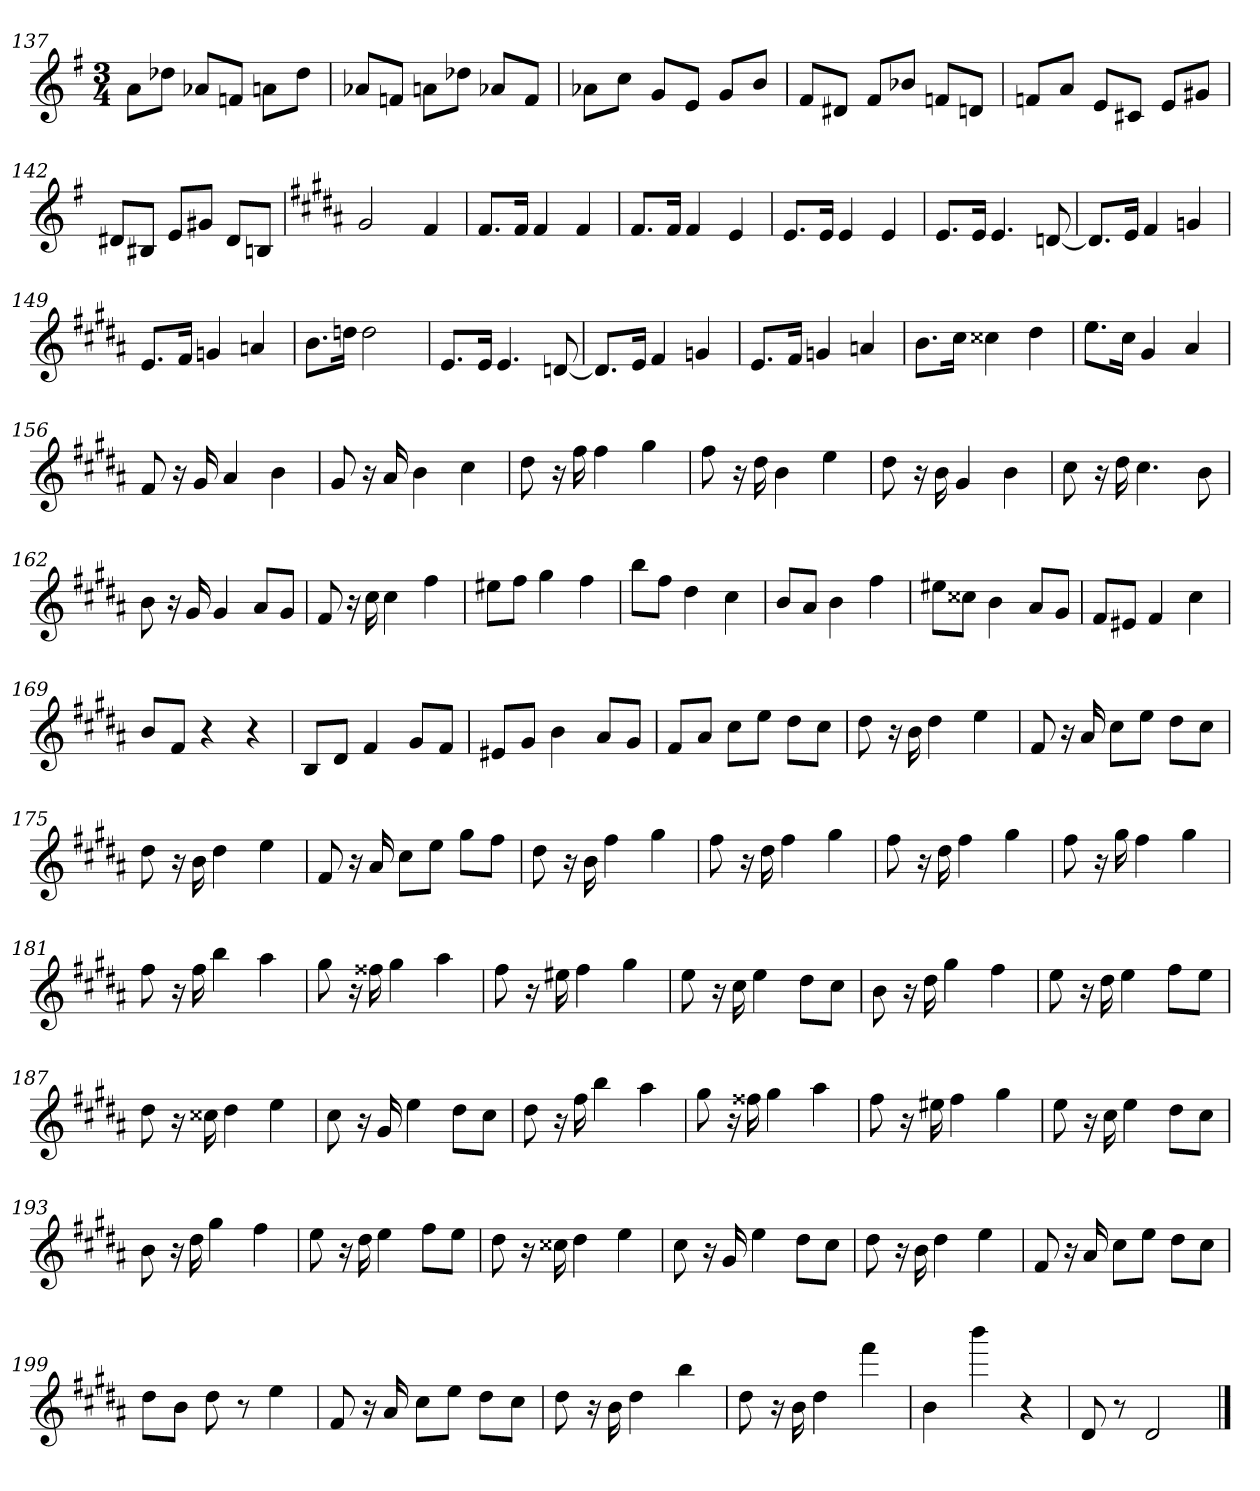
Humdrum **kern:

**kern
*part1
*staff1
*clefG2
*k[f#]
*M3/4
=137
8a\L
8dd-X\J
8a-X/L
8fn/J
8an\L
8dd-\J
=138
8a-X/L
8fn/J
8an\L
8dd-X\J
8a-X/L
8f/J
=139
8a-X\L
8cc\J
8g/L
8e/J
8g/L
8b/J
=140
8f#/L
8d#X/J
8f#/L
8b-X/J
8fn/L
8dn/J
=141
8fn/L
8a/J
8e/L
8c#X/J
8e/L
8g#X/J
=142
8d#X/L
8B#X/J
8e/L
8g#X/J
8d#/L
8Bn/J
=143
*k[f#c#g#d#a#]
*MM144
2g#
4f#
=144
8.f#/L
16f#/Jk
4f#
4f#
=145
8.f#/L
16f#/Jk
4f#
4e
=146
8.e/L
16e/Jk
4e
4e
=147
8.e/L
16e/Jk
4.e
[8dn
=148
8.d/L]
16e/Jk
4f#
4gn
=149
8.e/L
16f#/Jk
4gn
4an
=150
8.b\L
16ddn\Jk
2dd
=151
8.e/L
16e/Jk
4.e
[8dn
=152
8.d/L]
16e/Jk
4f#
4gn
=153
8.e/L
16f#/Jk
4gn
4an
=154
8.b\L
16cc#\Jk
4cc##X
4dd#
=155
8.ee\L
16cc#\Jk
4g#
4a#
=156
8f#
16r
16g#
4a#
4b
=157
8g#
16r
16a#
4b
4cc#
=158
8dd#
16r
16ff#
4ff#
4gg#
=159
8ff#
16r
16dd#
4b
4ee
=160
8dd#
16r
16b
4g#
4b
=161
8cc#
16r
16dd#
4.cc#
8b
=162
8b
16r
16g#
4g#
8a#/L
8g#/J
=163
8f#
16r
16cc#
4cc#
4ff#
=164
8ee#X\L
8ff#\J
4gg#
4ff#
=165
8bb\L
8ff#\J
4dd#
4cc#
=166
8b/L
8a#/J
4b
4ff#
=167
8ee#X\L
8cc##X\J
4b
8a#/L
8g#/J
=168
8f#/L
8e#X/J
4f#
4cc#
=169
8b/L
8f#/J
4r
4r
=170
8B/L
8d#/J
4f#
8g#/L
8f#/J
=171
8e#X/L
8g#/J
4b
8a#/L
8g#/J
=172
8f#/L
8a#/J
8cc#\L
8ee\J
8dd#\L
8cc#\J
=173
8dd#
16r
16b
4dd#
4ee
=174
8f#
16r
16a#
8cc#\L
8ee\J
8dd#\L
8cc#\J
=175
8dd#
16r
16b
4dd#
4ee
=176
8f#
16r
16a#
8cc#\L
8ee\J
8gg#\L
8ff#\J
=177
8dd#
16r
16b
4ff#
4gg#
=178
8ff#
16r
16dd#
4ff#
4gg#
=179
8ff#
16r
16dd#
4ff#
4gg#
=180
8ff#
16r
16gg#
4ff#
4gg#
=181
8ff#
16r
16ff#
4bb
4aa#
=182
8gg#
16r
16ff##X
4gg#
4aa#
=183
8ff#
16r
16ee#X
4ff#
4gg#
=184
8ee
16r
16cc#
4ee
8dd#\L
8cc#\J
=185
8b
16r
16dd#
4gg#
4ff#
=186
8ee
16r
16dd#
4ee
8ff#\L
8ee\J
=187
8dd#
16r
16cc##X
4dd#
4ee
=188
8cc#
16r
16g#
4ee
8dd#\L
8cc#\J
=189
8dd#
16r
16ff#
4bb
4aa#
=190
8gg#
16r
16ff##X
4gg#
4aa#
=191
8ff#
16r
16ee#X
4ff#
4gg#
=192
8ee
16r
16cc#
4ee
8dd#\L
8cc#\J
=193
8b
16r
16dd#
4gg#
4ff#
=194
8ee
16r
16dd#
4ee
8ff#\L
8ee\J
=195
8dd#
16r
16cc##X
4dd#
4ee
=196
8cc#
16r
16g#
4ee
8dd#\L
8cc#\J
=197
8dd#
16r
16b
4dd#
4ee
=198
8f#
16r
16a#
8cc#\L
8ee\J
8dd#\L
8cc#\J
=199
8dd#\L
8b\J
8dd#
8r
4ee
=200
8f#
16r
16a#
8cc#\L
8ee\J
8dd#\L
8cc#\J
=201
8dd#
16r
16b
4dd#
4bb
=202
8dd#
16r
16b
4dd#
4fff#
=203
4b
4bbb
4r
=204
8d#
8r
2d#
==
*-
